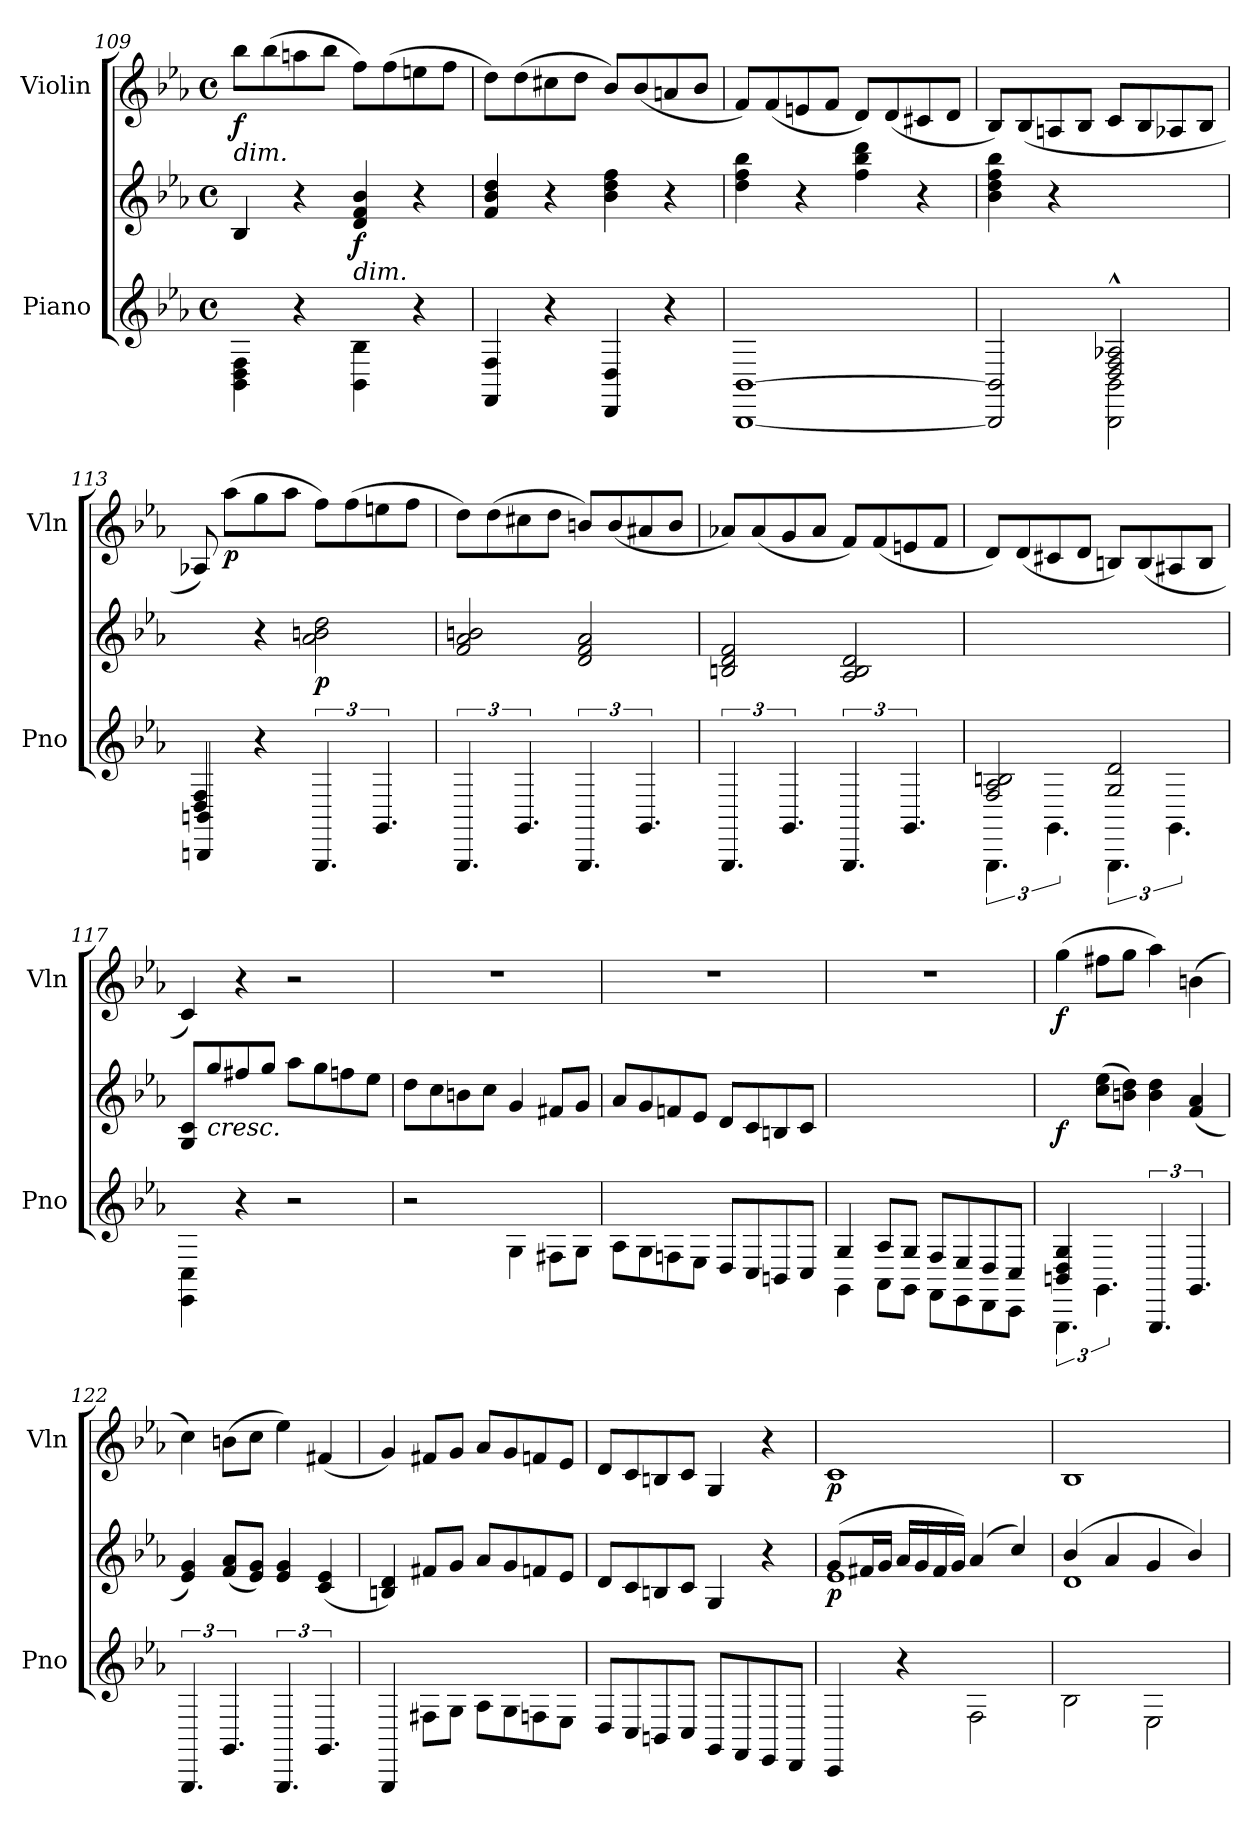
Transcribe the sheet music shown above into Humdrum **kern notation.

**kern	**kern	**dynam	**kern	**dynam
*part2	*part2	*part2	*part1	*part1
*staff3	*staff2	*staff2/3	*staff1	*staff1
*I"Piano	*	*	*I"Violin	*
*I'Pno	*	*	*I'Vln	*
*clefG2	*clefG2	*	*clefG2	*
*k[b-e-a-]	*k[b-e-a-]	*	*k[b-e-a-]	*
*M4/4	*M4/4	*	*M4/4	*
*met(c)	*met(c)	*	*met(c)	*
=109	=109	=109	=109	=109
!	!	!	!LO:TX:b:i:t=dim.	!
!	!	!	!	!LO:DY:b
4BB-\ 4D\ 4F\	4B-/	.	8bb-\L	f
.	.	.	(>8bb-\	.
4r	4r	.	8aan\	.
.	.	.	8bb-\J	.
!	!LO:TX:b:i:t=dim.	!	!	!
!	!	!LO:DY:b	!	!
4BB-\ 4B-\	4d/ 4f/ 4b-/	f	8ff\L)	.
.	.	.	(>8ff\	.
4r	4r	.	8een\	.
.	.	.	8ff\J	.
=110	=110	=110	=110	=110
4FF/ 4F/	4f/ 4b-/ 4dd/	.	8dd\L)	.
.	.	.	(>8dd\	.
4r	4r	.	8cc#X\	.
.	.	.	8dd\J	.
4DD/ 4D/	4b-\ 4dd\ 4ff\	.	8b-/L)	.
.	.	.	(<8b-/	.
4r	4r	.	8an/	.
.	.	.	8b-/J	.
=111	=111	=111	=111	=111
[1BBB- [1BB-	4dd\ 4ff\ 4bb-\	.	8f/L)	.
.	.	.	(<8f/	.
.	4r	.	8en/	.
.	.	.	8f/J	.
.	4ff\ 4bb-\ 4ddd\	.	8d/L)	.
.	.	.	(<8d/	.
.	4r	.	8c#X/	.
.	.	.	8d/J	.
=112	=112	=112	=112	=112
*^	*	*	*	*
2ryy	2BBB-/] 2BB-/]	4b-\ 4dd\ 4ff\ 4bb-\	.	8B-/L)	.
.	.	.	.	(<8B-/	.
.	.	4r	.	8An/	.
.	.	.	.	8B-/J	.
2D/^^ 2F/^^ 2A-X/^^	2BBB-\ 2BB-\	2ryy	.	8c/L	.
.	.	.	.	8B-/	.
.	.	.	.	8A-i/	.
.	.	.	.	8B-/J	.
!!LO:LB:g=z
=113	=113	=113	=113	=113	=113
4D/ 4F/	4BBBn/ 4BBn/	4ryy	.	8A-X/)	.
!	!	!	!	!	!LO:DY:b
.	.	.	.	(>8aa-\L	p
2.ryy	4r	4r	.	8gg\	.
.	.	.	.	8aa-\J	.
!	!	!	!LO:DY:b	!	!
.	6.GGG/	(>2a-\ 2bn\ 2dd\	p	8ff\L)	.
.	.	.	.	(>8ff\	.
.	6.GG/	.	.	8een\	.
.	.	.	.	8ff\J	.
*v	*v	*	*	*	*
=114	=114	=114	=114	=114
6.GGG/	2f/ 2a-/ 2bn/	.	8dd\L)	.
.	.	.	(>8dd\	.
6.GG/	.	.	8cc#X\	.
.	.	.	8dd\J	.
6.GGG/	2d/ 2f/ 2a-/	.	8bn/L)	.
.	.	.	(<8b/	.
6.GG/	.	.	8a#X/	.
.	.	.	8b/J	.
=115	=115	=115	=115	=115
6.GGG/	2Bn/ 2d/ 2f/	.	8a-X/L)	.
.	.	.	(<8a-/	.
6.GG/	.	.	8g/	.
.	.	.	8a-/J	.
6.GGG/	2A-/ 2B/ 2d/	.	8f/L)	.
.	.	.	(<8f/	.
6.GG/	.	.	8en/	.
.	.	.	8f/J	.
=116	=116	=116	=116	=116
*^	*	*	*	*
2F/ 2A-/ 2Bn/	6.GGG\	1ryy	.	8d/L)	.
.	.	.	.	(<8d/	.
.	6.GG\	.	.	8c#X/	.
.	.	.	.	8d/J	.
2G/ 2d/)	6.GGG\	.	.	8Bn/L)	.
.	.	.	.	(<8B/	.
.	6.GG\	.	.	8A#X/	.
.	.	.	.	8B/J	.
*v	*v	*	*	*	*
=117	=117	=117	=117	=117
4EE-\ 4C\	8G/ 8c/L	.	4c/)	.
!	!LO:TX:b:i:t=cresc.	!	!	!
.	8gg/	.	.	.
4r	8ff#X/	.	4r	.
.	8gg/J	.	.	.
2r	8aa-\L	.	2r	.
.	8gg\	.	.	.
.	8ffn\	.	.	.
.	8ee-\J	.	.	.
!!LO:LB:g=z
=118	=118	=118	=118	=118
2r	8dd\L	.	1r	.
.	8cc\	.	.	.
.	8bn\	.	.	.
.	8cc\J	.	.	.
4G\	4g/	.	.	.
8F#X\L	8f#X/L	.	.	.
8G\J	8g/J	.	.	.
=119	=119	=119	=119	=119
8A-\L	8a-/L	.	1r	.
8G\	8g/	.	.	.
8Fn\	8fn/	.	.	.
8E-\J	8e-/J	.	.	.
8D/L	8d/L	.	.	.
8C/	8c/	.	.	.
8BBn/	8Bn/	.	.	.
8C/J	8c/J	.	.	.
=120	=120	=120	=120	=120
*^	*	*	*	*
4G/	4GG\	1ryy	.	1r	.
8A-/L	8AA-\L	.	.	.	.
8G/J	8GG\J	.	.	.	.
8F/L	8FF\L	.	.	.	.
8E-/	8EE-\	.	.	.	.
8D/	8DD\	.	.	.	.
8C/J	8CC\J	.	.	.	.
=121	=121	=121	=121	=121	=121
!	!	!	!LO:DY:b	!	!LO:DY:b
4BBn/ 4D/ 4G/	6.GGG\	4ryy	f	(>4gg\	f
2.ryy	6.GG\	(>8cc\ 8ee-\L	.	8ff#X\L	.
.	.	8bn\ 8dd\J)	.	8gg\J	.
.	6.GGG/	4b\ 4dd\	.	4aa-\)	.
.	6.GG/	(<4f/ 4a-/	.	(>4bn\	.
*v	*v	*	*	*	*
=122	=122	=122	=122	=122
6.GGG/	4e-/ 4g/)	.	4cc\)	.
6.GG/	(<8f/ 8a-/L	.	(>8bn\L	.
.	8e-/ 8g/J)	.	8cc\J	.
6.GGG/	4e-/ 4g/	.	4ee-\)	.
6.GG/	(<4c/ 4e-/	.	(<4f#X/	.
=123	=123	=123	=123	=123
4GGG/	4Bn/ 4d/)	.	4g/)	.
8F#X\L	8f#X/L	.	8f#X/L	.
8G\J	8g/J	.	8g/J	.
8A-\L	8a-/L	.	8a-/L	.
8G\	8g/	.	8g/	.
8Fn\	8fn/	.	8fn/	.
8E-\J	8e-/J	.	8e-/J	.
!!LO:PB:g=z
=124	=124	=124	=124	=124
8D/L	8d/L	.	8d/L	.
8C/	8c/	.	8c/	.
8BBn/	8Bn/	.	8Bn/	.
8C/J	8c/J	.	8c/J	.
8GG/L	4G/	.	4G/	.
8FF/	.	.	.	.
8EE-/	4r	.	4r	.
8DD/J	.	.	.	.
=125	=125	=125	=125	=125
*	*^	*	*	*
!	!	!	!LO:DY:b	!	!LO:DY:b
4CC/	(>8g/L	1e-	p	1c	p
.	16f#X/L	.	.	.	.
.	16g/JJ	.	.	.	.
4r	16a-/LL	.	.	.	.
.	16g/	.	.	.	.
.	16f#/	.	.	.	.
.	16g/JJ)	.	.	.	.
2F\	(>4a-/	.	.	.	.
.	4cc/)	.	.	.	.
=126	=126	=126	=126	=126	=126
2B-\	(>4b-/	1d	.	1B-	.
.	4a-/	.	.	.	.
2E-\	4g/	.	.	.	.
.	4b-/)	.	.	.	.
*	*v	*v	*	*	*
=	=	=	=	=
*-	*-	*-	*-	*-
